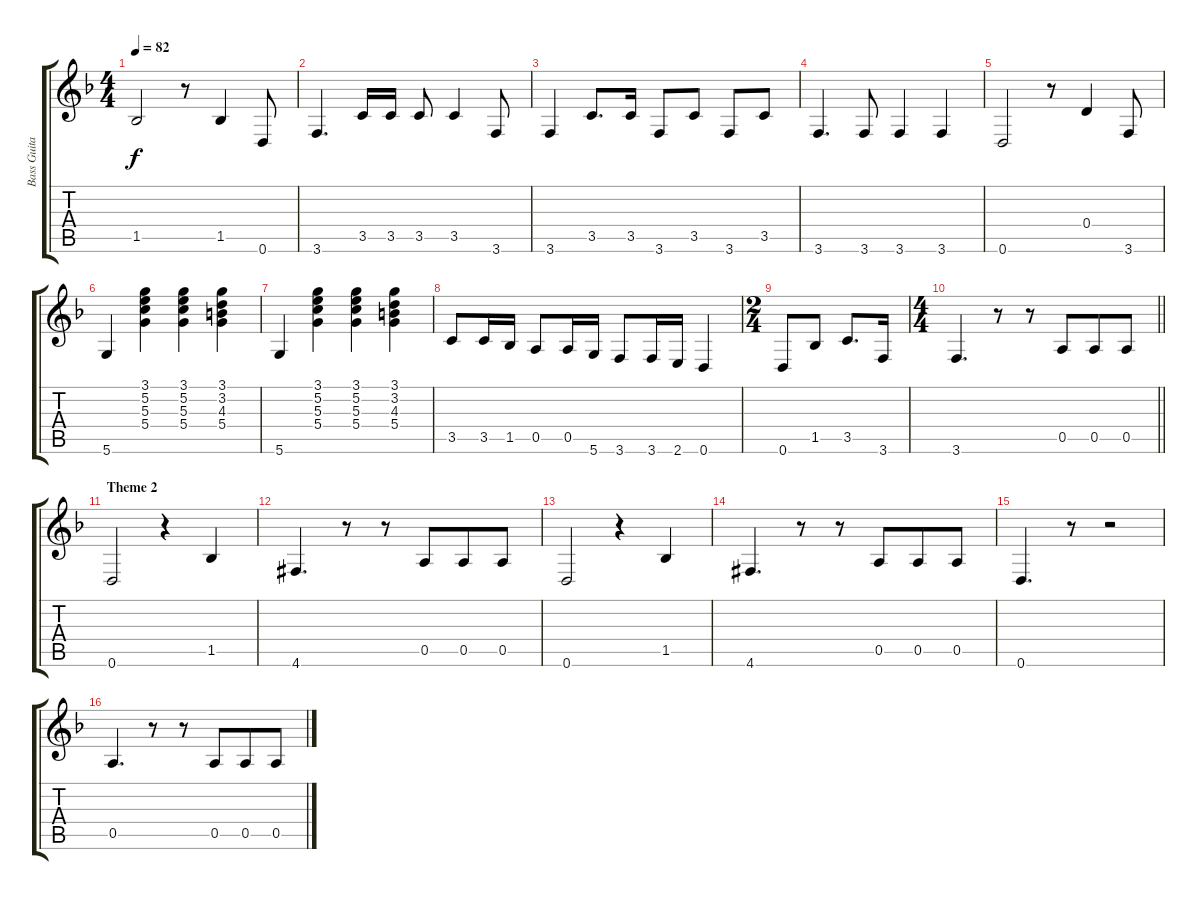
\track ("Bass Guitar" "Bass Guita") {instrument electricguitarmuted}
\staff {score tabs}
\tuning (E4 B3 G3 D3 A2 D2) {hide}
\ts (4 4)
\tempo 82
\clef g2
\ks f
1.5.2{dy f} r.8 1.5.4 0.6.8 |
3.6.4{d} 3.5.16 3.5.16 3.5.8 3.5.4 3.6.8 |
3.6.4 3.5.8{d volume 16 instrument electricguitarmuted} 3.5.16 3.6.8 3.5.8 3.6.8 3.5.8 |
3.6.4{d volume 13 instrument acousticguitarsteel} 3.6.8 3.6.4 3.6.4 |
0.6.2 r.8 0.4.4 3.6.8 |
5.6.4 (3.1 5.2 5.3 5.4).4{volume 10} (3.1 5.2 5.3 5.4).4 (3.1 3.2 4.3 5.4).4 |
5.6.4{volume 13} (3.1 5.2 5.3 5.4).4{volume 10} (3.1 5.2 5.3 5.4).4 (3.1 3.2 4.3 5.4).4 |
3.5.8{volume 13} 3.5.16 1.5.16 0.5.8 0.5.16 5.6.16 3.6.8 3.6.16 2.6.16 0.6.4 |
\ts (2 4)
0.6.8 1.5.8 3.5.8{d} 3.6.16 |
\ts (4 4)
\barLineRight lightlight
3.6.4{d} r.8 r.8 0.5.8{beam merge} 0.5.8 0.5.8 |
\section ("" "Theme 2")
0.6.2 r.4 1.5.4 |
4.6{acc #}.4{d} r.8 r.8 0.5.8{beam merge} 0.5.8 0.5.8 |
0.6.2 r.4 1.5.4 |
4.6{acc #}.4{d} r.8 r.8 0.5.8{beam merge} 0.5.8 0.5.8 |
0.6.4{d} r.8 r.2 |
0.5.4{d} r.8 r.8 0.5.8{beam merge} 0.5.8 0.5.8
